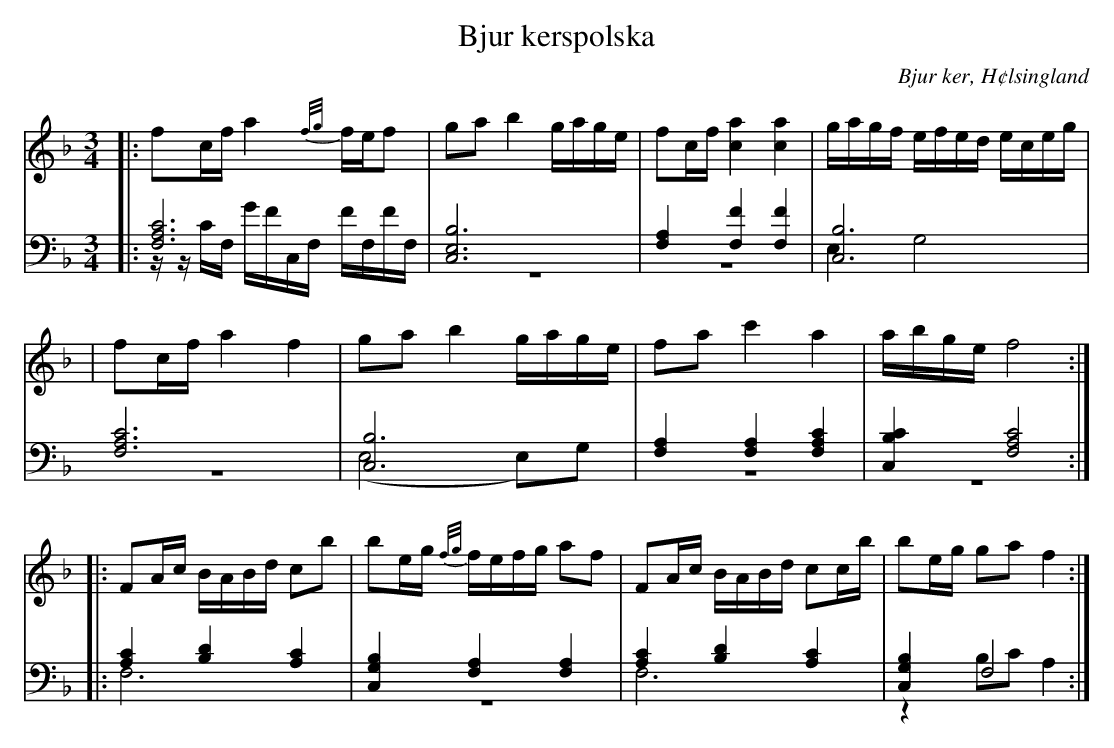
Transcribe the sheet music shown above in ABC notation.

X:1
T: Bjur kerspolska
O: Bjur ker, H¢lsingland
M: 3/4
L: 1/8
K: F
V:1
V:2
V:3 merge
V: 1
|:fc/f/ a2 {f/g/}f/e/f|ga b2 g/a/g/e/|fc/f/ [c2a2] [c2a2]|g/a/g/f/ e/f/e/d/ e/c/e/g/|
|fc/f/ a2 f2|ga b2 g/a/g/e/|fa c'2 a2| a/b/g/e/ f4:|
|:FA/c/ B/A/B/d/ cb|be/g/ {f/g/}f/e/f/g/ af|FA/c/ B/A/B/d/ cc/b/|be/g/ ga f2:|
V:2 clef=bass
|:[F,6A,6C6]|[C,6E,6B,6]|[F,2A,2] [F,2F2] [F,2F2]|[C,6B,6]|
[F,6A,6C6]|[C,6B,6]|[F,2A,2] [F,2A,2] [F,2A,2C2]|[C,2B,2C2] [F,4A,4C4]:|
 |:[A,2C2] [B,2D2] [A,2C2]|[C,2G,2B,2] [F,2A,2] [F,2A,2]|[A,2C2] [B,2D2] [A,2C2]|[C,2G,2B,2] F,4 :|
V:3 clef=bass
 |:z/z/C/F,/ G/F/C,/F,/ F/F,/F/F,/|z6|z6|E,2 G,4|
 |z6|(E,4 E,)G,|z6|z6:|
|:F,6|z6|F,6|z2 B,C A,2:|
